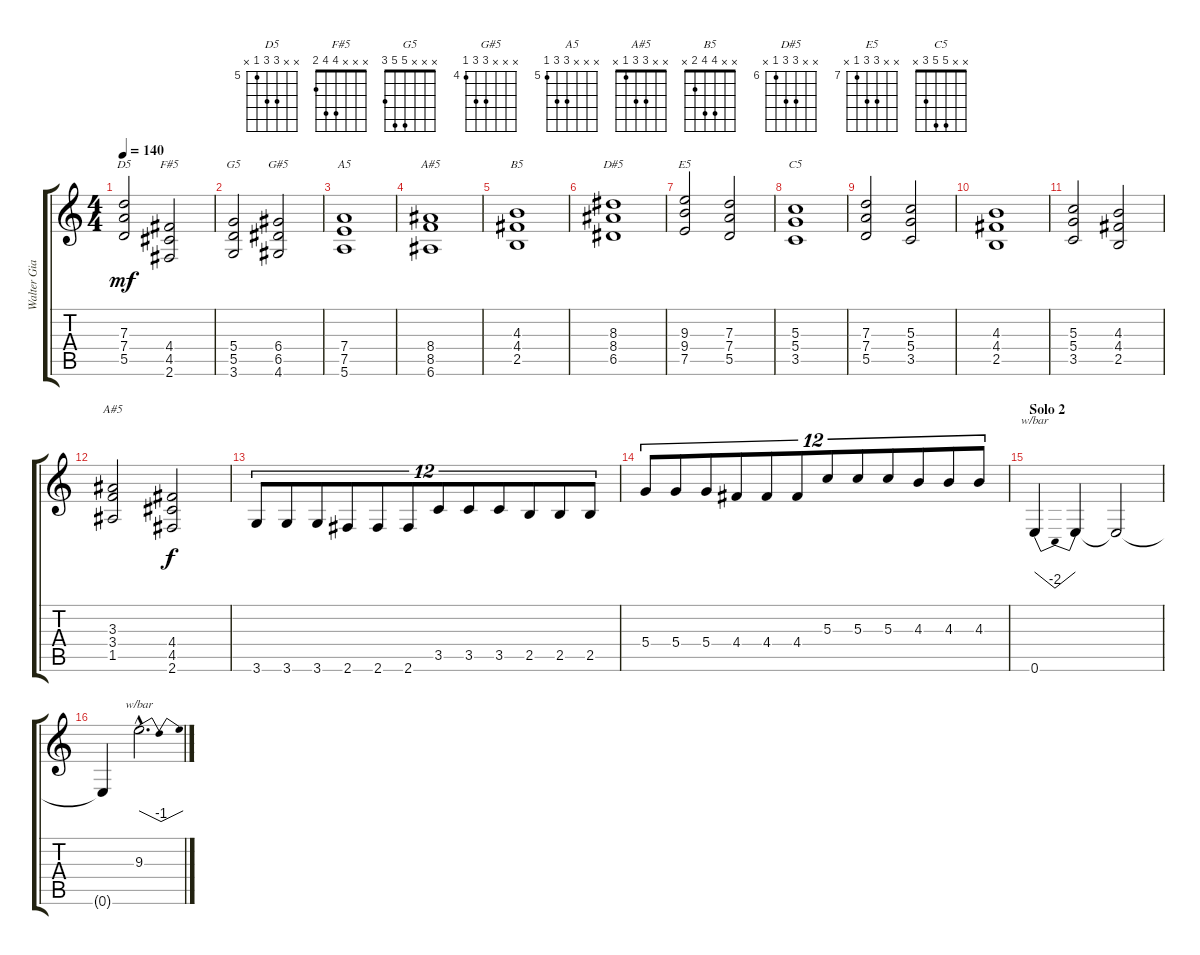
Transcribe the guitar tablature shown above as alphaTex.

\track ("Walter Giardino" "Walter Gia") {instrument distortionguitar}
\staff {score tabs}
\tuning (E4 B3 G3 D3 A2 E2) {hide}
\chord ("D5" x x 7 7 5 x) {firstfret 5}
\chord ("F#5" x x x 4 4 2)
\chord ("G5" x x x 5 5 3)
\chord ("G#5" x x x 6 6 4) {firstfret 4}
\chord ("A5" x x x 7 7 5) {firstfret 5}
\chord ("A#5" x x x 8 8 6) {firstfret 6}
\chord ("B5" x x 4 4 2 x)
\chord ("D#5" x x 8 8 6 x) {firstfret 6}
\chord ("E5" x x 9 9 7 x) {firstfret 7}
\chord ("C5" x x 5 5 3 x)
\chord ("A#5" x x 3 3 1 x)
\ts (4 4)
\tempo 140
\clef g2
\ks c
(7.3 7.4 5.5).2{ch "D5" dy mf} (4.4 4.5 2.6).2{ch "F#5"} |
(5.4 5.5 3.6).2{ch "G5"} (6.4 6.5 4.6).2{ch "G#5"} |
(7.4 7.5 5.6).1{ch "A5"} |
(8.4 8.5 6.6).1{ch "A#5"} |
(4.3 4.4 2.5).1{ch "B5"} |
(8.3 8.4 6.5).1{ch "D#5"} |
(9.3 9.4 7.5).2{ch "E5"} (7.3 7.4 5.5).2 |
(5.3 5.4 3.5).1{ch "C5"} |
(7.3 7.4 5.5).2 (5.3 5.4 3.5).2 |
(4.3 4.4 2.5).1 |
(5.3 5.4 3.5).2 (4.3 4.4 2.5).2 |
(3.3 3.4 1.5).2{ch "A#5"} (4.4 4.5 2.6).2{dy f} |
3.6.8{tu (12 8)} 3.6.8{tu (12 8)} 3.6.8{tu (12 8)} 2.6.8{tu (12 8)} 2.6.8{tu (12 8)} 2.6.8{tu (12 8)} 3.5.8{tu (12 8)} 3.5.8{tu (12 8)} 3.5.8{tu (12 8)} 2.5.8{tu (12 8)} 2.5.8{tu (12 8)} 2.5.8{tu (12 8)} |
5.4.8{tu (12 8)} 5.4.8{tu (12 8)} 5.4.8{tu (12 8)} 4.4.8{tu (12 8)} 4.4.8{tu (12 8)} 4.4.8{tu (12 8)} 5.3.8{tu (12 8)} 5.3.8{tu (12 8)} 5.3.8{tu (12 8)} 4.3.8{tu (12 8)} 4.3.8{tu (12 8)} 4.3.8{tu (12 8)} |
\section ("" "Solo 2")
0.6.4{tbe (dip default 0 0 30 -8 60 0) volume 16} 0.6{t}.4 0.6{t}.2 |
0.6{t}.4 9.3{hac}.2{d tbe (dip default 0 0 30 -4 60 0)}
